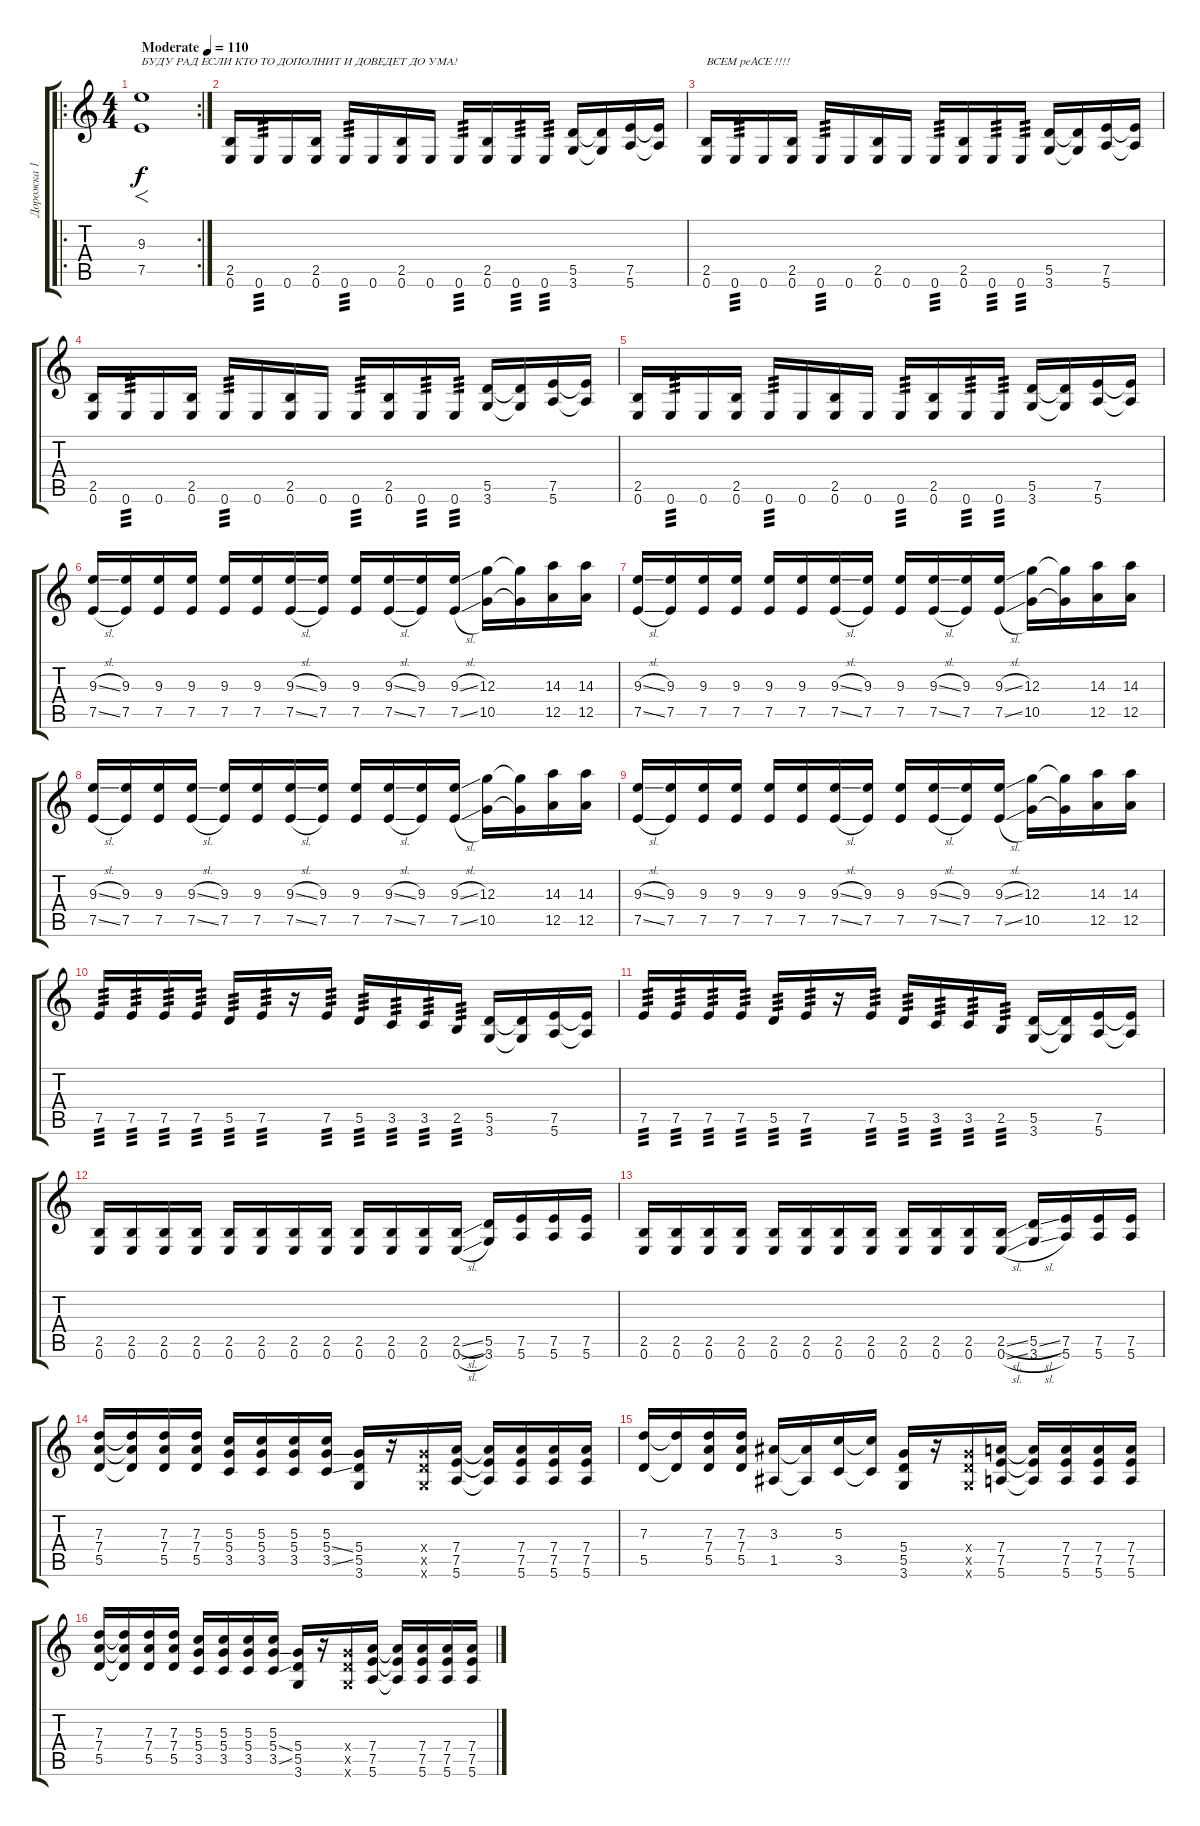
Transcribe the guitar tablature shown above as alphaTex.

\track ("Дорожка 1" "Дорожка 1") {instrument distortionguitar}
\staff {score tabs}
\tuning (E4 B3 G3 D3 A2 E2) {hide}
\ro
\rc 2
\ts (4 4)
\tempo (110 "Moderate")
\clef g2
\ks c
(9.3 7.5).1{f txt "БУДУ РАД ЕСЛИ КТО ТО ДОПОЛНИТ И ДОВЕДЕТ ДО УМА!" dy f instrument distortionguitar} |
(2.5 0.6).16 0.6.16{tp 3} 0.6.16 (2.5 0.6).16 0.6.16{tp 3} 0.6.16 (2.5 0.6).16 0.6.16 0.6.16{tp 3} (2.5 0.6).16 0.6.16{tp 3} 0.6.16{tp 3} (5.5 3.6).16 (5.5{t} 3.6{t}).16 (7.5 5.6).16 (7.5{t} 5.6{t}).16 |
(2.5 0.6).16{txt "ВСЕМ peACE !!!!"} 0.6.16{tp 3} 0.6.16 (2.5 0.6).16 0.6.16{tp 3} 0.6.16 (2.5 0.6).16 0.6.16 0.6.16{tp 3} (2.5 0.6).16 0.6.16{tp 3} 0.6.16{tp 3} (5.5 3.6).16 (5.5{t} 3.6{t}).16 (7.5 5.6).16 (7.5{t} 5.6{t}).16 |
(2.5 0.6).16 0.6.16{tp 3} 0.6.16 (2.5 0.6).16 0.6.16{tp 3} 0.6.16 (2.5 0.6).16 0.6.16 0.6.16{tp 3} (2.5 0.6).16 0.6.16{tp 3} 0.6.16{tp 3} (5.5 3.6).16 (5.5{t} 3.6{t}).16 (7.5 5.6).16 (7.5{t} 5.6{t}).16 |
(2.5 0.6).16 0.6.16{tp 3} 0.6.16 (2.5 0.6).16 0.6.16{tp 3} 0.6.16 (2.5 0.6).16 0.6.16 0.6.16{tp 3} (2.5 0.6).16 0.6.16{tp 3} 0.6.16{tp 3} (5.5 3.6).16 (5.5{t} 3.6{t}).16 (7.5 5.6).16 (7.5{t} 5.6{t}).16 |
(9.3{sl} 7.5{sl}).16 (9.3 7.5).16 (9.3 7.5).16 (9.3 7.5).16 (9.3 7.5).16 (9.3 7.5).16 (9.3{sl} 7.5{sl}).16 (9.3 7.5).16 (9.3 7.5).16 (9.3{sl} 7.5{sl}).16 (9.3 7.5).16 (9.3{sl} 7.5{sl}).16 (12.3 10.5).16 (12.3{t} 10.5{t}).16 (14.3 12.5).16 (14.3 12.5).16 |
(9.3{sl} 7.5{sl}).16 (9.3 7.5).16 (9.3 7.5).16 (9.3 7.5).16 (9.3 7.5).16 (9.3 7.5).16 (9.3{sl} 7.5{sl}).16 (9.3 7.5).16 (9.3 7.5).16 (9.3{sl} 7.5{sl}).16 (9.3 7.5).16 (9.3{sl} 7.5{sl}).16 (12.3 10.5).16 (12.3{t} 10.5{t}).16 (14.3 12.5).16 (14.3 12.5).16 |
(9.3{sl} 7.5{sl}).16 (9.3 7.5).16 (9.3 7.5).16 (9.3{sl} 7.5{sl}).16 (9.3 7.5).16 (9.3 7.5).16 (9.3{sl} 7.5{sl}).16 (9.3 7.5).16 (9.3 7.5).16 (9.3{sl} 7.5{sl}).16 (9.3 7.5).16 (9.3{sl} 7.5{sl}).16 (12.3 10.5).16 (12.3{t} 10.5{t}).16 (14.3 12.5).16 (14.3 12.5).16 |
(9.3{sl} 7.5{sl}).16 (9.3 7.5).16 (9.3 7.5).16 (9.3 7.5).16 (9.3 7.5).16 (9.3 7.5).16 (9.3{sl} 7.5{sl}).16 (9.3 7.5).16 (9.3 7.5).16 (9.3{sl} 7.5{sl}).16 (9.3 7.5).16 (9.3{sl} 7.5{sl}).16 (12.3 10.5).16 (12.3{t} 10.5{t}).16 (14.3 12.5).16 (14.3 12.5).16 |
7.5.16{tp 3} 7.5.16{tp 3} 7.5.16{tp 3} 7.5.16{tp 3} 5.5.16{tp 3} 7.5.16{tp 3} r.16 7.5.16{tp 3} 5.5.16{tp 3} 3.5.16{tp 3} 3.5.16{tp 3} 2.5.16{tp 3} (5.5 3.6).16 (5.5{t} 3.6{t}).16 (7.5 5.6).16 (7.5{t} 5.6{t}).16 |
7.5.16{tp 3} 7.5.16{tp 3} 7.5.16{tp 3} 7.5.16{tp 3} 5.5.16{tp 3} 7.5.16{tp 3} r.16 7.5.16{tp 3} 5.5.16{tp 3} 3.5.16{tp 3} 3.5.16{tp 3} 2.5.16{tp 3} (5.5 3.6).16 (5.5{t} 3.6{t}).16 (7.5 5.6).16 (7.5{t} 5.6{t}).16 |
(2.5 0.6).16 (2.5 0.6).16 (2.5 0.6).16 (2.5 0.6).16 (2.5 0.6).16 (2.5 0.6).16 (2.5 0.6).16 (2.5 0.6).16 (2.5 0.6).16 (2.5 0.6).16 (2.5 0.6).16 (2.5{sl} 0.6{sl}).16 (5.5 3.6).16 (7.5 5.6).16 (7.5 5.6).16 (7.5 5.6).16 |
(2.5 0.6).16 (2.5 0.6).16 (2.5 0.6).16 (2.5 0.6).16 (2.5 0.6).16 (2.5 0.6).16 (2.5 0.6).16 (2.5 0.6).16 (2.5 0.6).16 (2.5 0.6).16 (2.5 0.6).16 (2.5{sl} 0.6{sl}).16 (5.5{sl} 3.6{sl}).16 (7.5 5.6).16 (7.5 5.6).16 (7.5 5.6).16 |
(7.3 7.4 5.5).16 (7.3{t} 7.4{t} 5.5{t}).16 (7.3 7.4 5.5).16 (7.3 7.4 5.5).16 (5.3 5.4 3.5).16 (5.3 5.4 3.5).16 (5.3 5.4 3.5).16 (5.3 5.4{ss} 3.5{ss}).16 (5.4 5.5 3.6).16 r.16 (5.4{x} 5.5{x} 3.6{x}).16 (7.4 7.5 5.6).16 (7.4{t} 7.5{t} 5.6{t}).16 (7.4 7.5 5.6).16 (7.4 7.5 5.6).16 (7.4 7.5 5.6).16 |
(7.3 5.5).16 (7.3{t} 5.5{t}).16 (7.3 7.4 5.5).16 (7.3 7.4 5.5).16 (3.3 1.5).16 (3.3{t} 1.5{t}).16 (5.3 3.5).16 (5.3{t} 3.5{t}).16 (5.4 5.5 3.6).16 r.16 (5.4{x} 5.5{x} 3.6{x}).16 (7.4 7.5 5.6).16 (7.4{t} 7.5{t} 5.6{t}).16 (7.4 7.5 5.6).16 (7.4 7.5 5.6).16 (7.4 7.5 5.6).16 |
(7.3 7.4 5.5).16 (7.3{t} 7.4{t} 5.5{t}).16 (7.3 7.4 5.5).16 (7.3 7.4 5.5).16 (5.3 5.4 3.5).16 (5.3 5.4 3.5).16 (5.3 5.4 3.5).16 (5.3 5.4{ss} 3.5{ss}).16 (5.4 5.5 3.6).16 r.16 (5.4{x} 5.5{x} 3.6{x}).16 (7.4 7.5 5.6).16 (7.4{t} 7.5{t} 5.6{t}).16 (7.4 7.5 5.6).16 (7.4 7.5 5.6).16 (7.4 7.5 5.6).16
